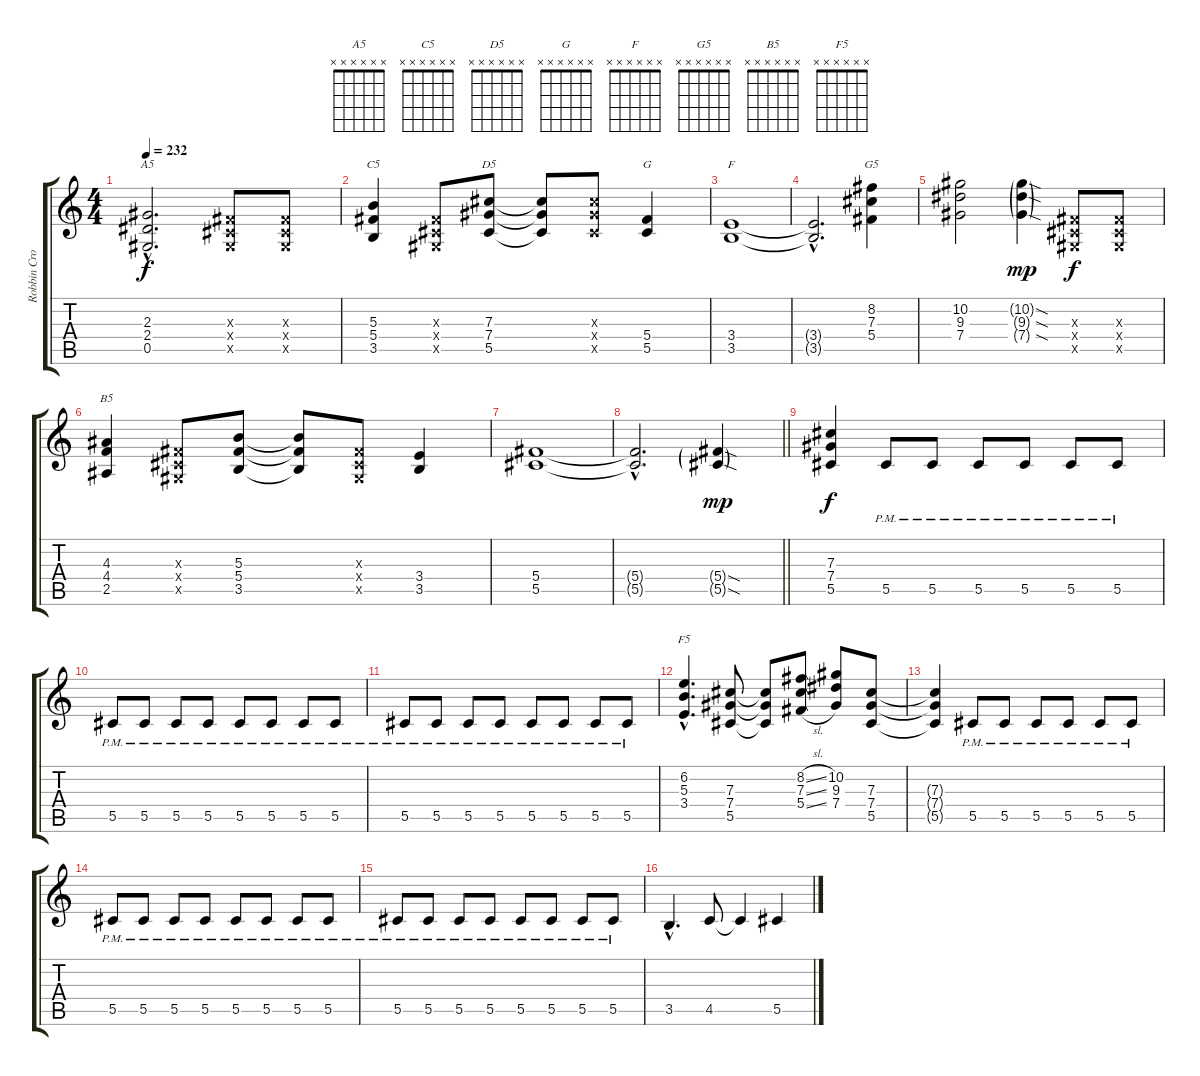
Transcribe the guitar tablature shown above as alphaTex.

\track ("Robbin Crosby \"The King\" (R.I.P)" "Robbin Cro") {instrument distortionguitar}
\staff {score tabs}
\tuning (Eb4 Bb3 Gb3 Db3 Ab2 Eb2) {hide}
\chord ("A5" x x x x x x)
\chord ("C5" x x x x x x)
\chord ("D5" x x x x x x)
\chord ("G" x x x x x x)
\chord ("F" x x x x x x)
\chord ("G5" x x x x x x)
\chord ("B5" x x x x x x)
\chord ("F5" x x x x x x)
\ts (4 4)
\tempo 232
\clef g2
\ks c
(2.3{hac} 2.4{hac} 0.5{hac}).2{d ch "A5" dy f} (0.3{x} 0.4{x} 0.5{x}).8 (0.3{x} 0.4{x} 0.5{x}).8 |
(5.3 5.4 3.5).4{ch "C5"} (0.3{x} 0.4{x} 0.5{x}).8 (7.3 7.4 5.5).8{ch "D5"} (7.3{t} 7.4{t} 5.5{t}).8 (7.3{x} 7.4{x} 5.5{x}).8 (5.4 5.5).4{ch "G"} |
(3.4 3.5).1{ch "F"} |
(3.4{hac t} 3.5{hac t}).2{d} (8.2 7.3 5.4).4{ch "G5"} |
(10.2 9.3 7.4).2 (10.2{sod g} 9.3{sod g} 7.4{sod g}).4{dy mp} (0.3{x} 0.4{x} 0.5{x}).8{dy f} (0.3{x} 0.4{x} 0.5{x}).8 |
(4.3 4.4 2.5).4{ch "B5"} (0.3{x} 0.4{x} 0.5{x}).8 (5.3 5.4 3.5).8 (5.3{t} 5.4{t} 3.5{t}).8 (0.3{x} 0.4{x} 0.5{x}).8 (3.4 3.5).4 |
(5.4 5.5).1 |
\barLineRight lightlight
(5.4{hac t} 5.5{hac t}).2{d} (5.4{sod g} 5.5{sod g}).4{dy mp} |
(7.3 7.4 5.5).4{dy f} 5.5{pm}.8 5.5{pm}.8 5.5{pm}.8 5.5{pm}.8 5.5{pm}.8 5.5{pm}.8 |
5.5{pm}.8 5.5{pm}.8 5.5{pm}.8 5.5{pm}.8 5.5{pm}.8 5.5{pm}.8 5.5{pm}.8 5.5{pm}.8 |
5.5{pm}.8 5.5{pm}.8 5.5{pm}.8 5.5{pm}.8 5.5{pm}.8 5.5{pm}.8 5.5{pm}.8 5.5{pm}.8 |
(6.2{hac} 5.3{hac} 3.4{hac}).4{d ch "F5"} (7.3 7.4 5.5).8 (7.3{t} 7.4{t} 5.5{t}).8 (8.2{sl} 7.3{sl} 5.4{sl}).8 (10.2 9.3 7.4).8 (7.3 7.4 5.5).8 |
(7.3{t} 7.4{t} 5.5{t}).4 5.5{pm}.8 5.5{pm}.8 5.5{pm}.8 5.5{pm}.8 5.5{pm}.8 5.5{pm}.8 |
5.5{pm}.8 5.5{pm}.8 5.5{pm}.8 5.5{pm}.8 5.5{pm}.8 5.5{pm}.8 5.5{pm}.8 5.5{pm}.8 |
5.5{pm}.8 5.5{pm}.8 5.5{pm}.8 5.5{pm}.8 5.5{pm}.8 5.5{pm}.8 5.5{pm}.8 5.5{pm}.8 |
3.5{hac}.4{d} 4.5.8 4.5{t}.4 5.5.4
